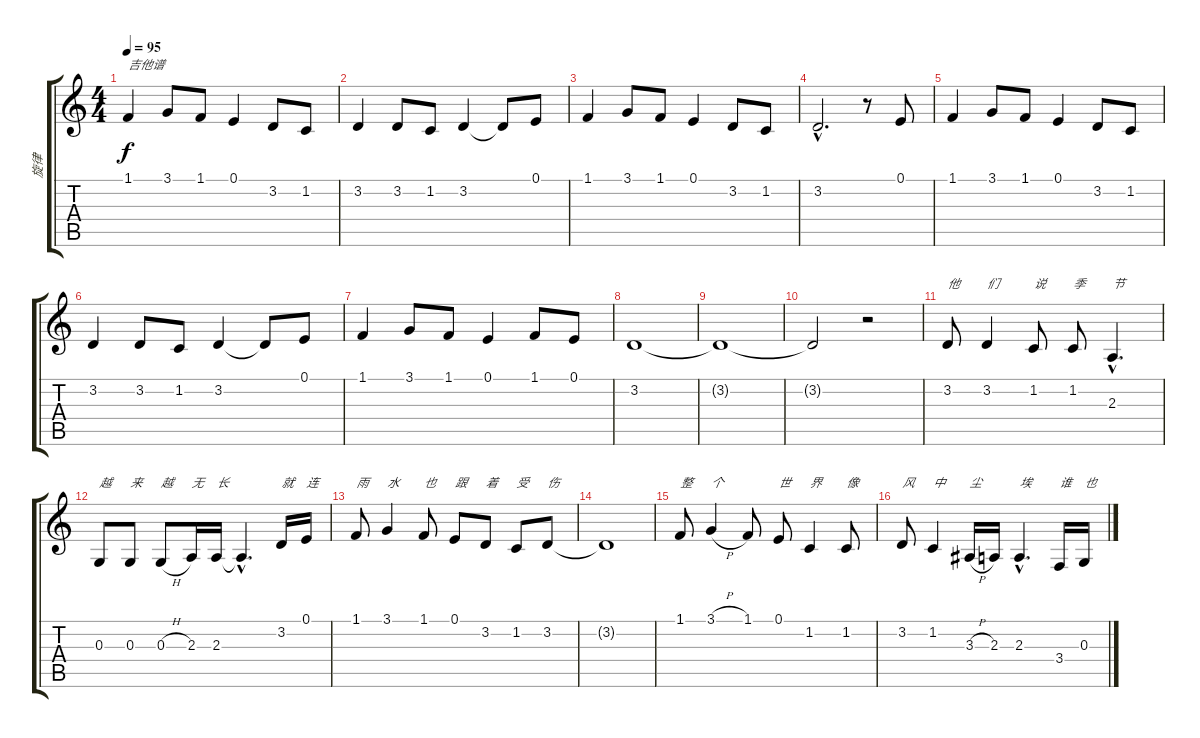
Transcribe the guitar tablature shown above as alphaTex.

\track ("旋律" "旋律") {instrument sopranosax}
\staff {score tabs}
\tuning (E4 B3 G3 D3 A2 E2) {hide}
\ts (4 4)
\tempo 95
\clef g2
\ks c
1.1.4{txt "吉他谱" dy f instrument sopranosax} 3.1.8 1.1.8 0.1.4 3.2.8 1.2.8 |
3.2.4 3.2.8 1.2.8 3.2.4 3.2{t}.8 0.1.8 |
1.1.4 3.1.8 1.1.8 0.1.4 3.2.8 1.2.8 |
3.2{hac}.2{d} r.8 0.1.8 |
1.1.4 3.1.8 1.1.8 0.1.4 3.2.8 1.2.8 |
3.2.4 3.2.8 1.2.8 3.2.4 3.2{t}.8 0.1.8 |
1.1.4 3.1.8 1.1.8 0.1.4 1.1.8 0.1.8 |
3.2.1 |
3.2{t}.1 |
3.2{t}.2 r.2 |
3.2.8{txt "他"} 3.2.4{txt "们"} 1.2.8{txt "说"} 1.2.8{txt "季"} 2.3{hac}.4{d txt "节"} |
0.3.8{txt "越"} 0.3.8{txt "来"} 0.3{h}.8{txt "越"} 2.3.16{txt "无"} 2.3.16{txt "长"} 2.3{hac t}.4{d} 3.2.16{txt "就"} 0.1.16{txt "连"} |
1.1.8{txt "雨"} 3.1.4{txt "水"} 1.1.8{txt "也"} 0.1.8{txt "跟"} 3.2.8{txt "着"} 1.2.8{txt "受"} 3.2.8{txt "伤"} |
3.2{t}.1 |
1.1.8{txt "整"} 3.1{h}.4{txt "个"} 1.1.8 0.1.8{txt "世"} 1.2.4{txt "界"} 1.2.8{txt "像"} |
3.2.8{txt "风"} 1.2.4{txt "中"} 3.3{h}.16{txt "尘"} 2.3.16 2.3{hac}.4{d txt "埃"} 3.4.16{txt "谁"} 0.3.16{txt "也"}
